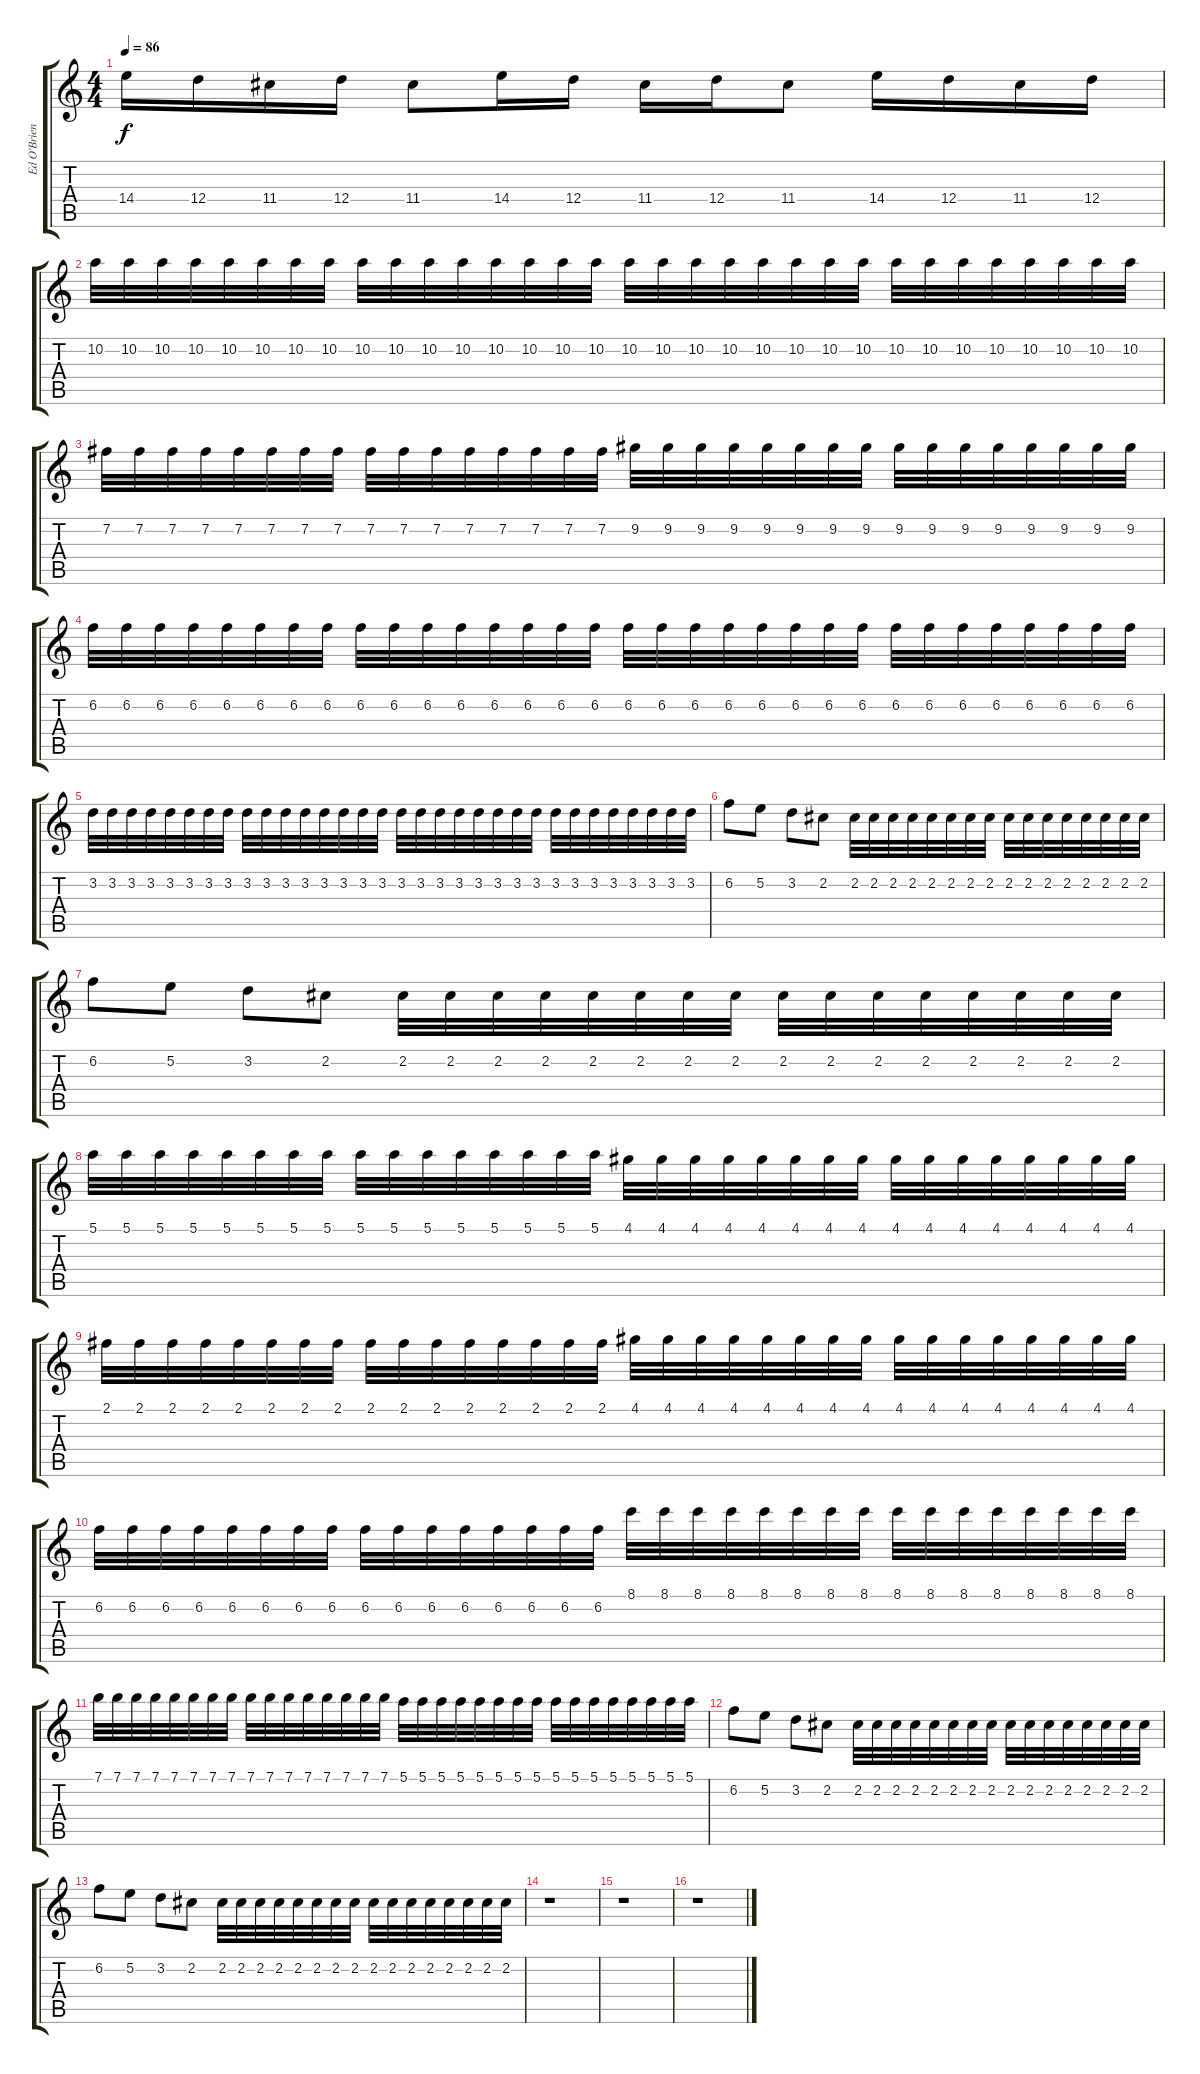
\track ("Ed O'Brien" "Ed O'Brien") {instrument overdrivenguitar}
\staff {score tabs}
\tuning (E4 B3 G3 D3 A2 E2) {hide}
\ts (4 4)
\tempo 86
\clef g2
\ks c
14.4.16{dy f} 12.4.16 11.4.16 12.4.16 11.4.8 14.4.16 12.4.16 11.4.16 12.4.16 11.4.8 14.4.16 12.4.16 11.4.16 12.4.16 |
10.2.32 10.2.32 10.2.32 10.2.32 10.2.32 10.2.32 10.2.32 10.2.32 10.2.32 10.2.32 10.2.32 10.2.32 10.2.32 10.2.32 10.2.32 10.2.32 10.2.32 10.2.32 10.2.32 10.2.32 10.2.32 10.2.32 10.2.32 10.2.32 10.2.32 10.2.32 10.2.32 10.2.32 10.2.32 10.2.32 10.2.32 10.2.32 |
7.2.32 7.2.32 7.2.32 7.2.32 7.2.32 7.2.32 7.2.32 7.2.32 7.2.32 7.2.32 7.2.32 7.2.32 7.2.32 7.2.32 7.2.32 7.2.32 9.2.32 9.2.32 9.2.32 9.2.32 9.2.32 9.2.32 9.2.32 9.2.32 9.2.32 9.2.32 9.2.32 9.2.32 9.2.32 9.2.32 9.2.32 9.2.32 |
6.2.32 6.2.32 6.2.32 6.2.32 6.2.32 6.2.32 6.2.32 6.2.32 6.2.32 6.2.32 6.2.32 6.2.32 6.2.32 6.2.32 6.2.32 6.2.32 6.2.32 6.2.32 6.2.32 6.2.32 6.2.32 6.2.32 6.2.32 6.2.32 6.2.32 6.2.32 6.2.32 6.2.32 6.2.32 6.2.32 6.2.32 6.2.32 |
3.2.32 3.2.32 3.2.32 3.2.32 3.2.32 3.2.32 3.2.32 3.2.32 3.2.32 3.2.32 3.2.32 3.2.32 3.2.32 3.2.32 3.2.32 3.2.32 3.2.32 3.2.32 3.2.32 3.2.32 3.2.32 3.2.32 3.2.32 3.2.32 3.2.32 3.2.32 3.2.32 3.2.32 3.2.32 3.2.32 3.2.32 3.2.32 |
6.2.8 5.2.8 3.2.8 2.2.8 2.2.32 2.2.32 2.2.32 2.2.32 2.2.32 2.2.32 2.2.32 2.2.32 2.2.32 2.2.32 2.2.32 2.2.32 2.2.32 2.2.32 2.2.32 2.2.32 |
6.2.8 5.2.8 3.2.8 2.2.8 2.2.32 2.2.32 2.2.32 2.2.32 2.2.32 2.2.32 2.2.32 2.2.32 2.2.32 2.2.32 2.2.32 2.2.32 2.2.32 2.2.32 2.2.32 2.2.32 |
5.1.32 5.1.32 5.1.32 5.1.32 5.1.32 5.1.32 5.1.32 5.1.32 5.1.32 5.1.32 5.1.32 5.1.32 5.1.32 5.1.32 5.1.32 5.1.32 4.1.32 4.1.32 4.1.32 4.1.32 4.1.32 4.1.32 4.1.32 4.1.32 4.1.32 4.1.32 4.1.32 4.1.32 4.1.32 4.1.32 4.1.32 4.1.32 |
2.1.32 2.1.32 2.1.32 2.1.32 2.1.32 2.1.32 2.1.32 2.1.32 2.1.32 2.1.32 2.1.32 2.1.32 2.1.32 2.1.32 2.1.32 2.1.32 4.1.32 4.1.32 4.1.32 4.1.32 4.1.32 4.1.32 4.1.32 4.1.32 4.1.32 4.1.32 4.1.32 4.1.32 4.1.32 4.1.32 4.1.32 4.1.32 |
6.2.32 6.2.32 6.2.32 6.2.32 6.2.32 6.2.32 6.2.32 6.2.32 6.2.32 6.2.32 6.2.32 6.2.32 6.2.32 6.2.32 6.2.32 6.2.32 8.1.32 8.1.32 8.1.32 8.1.32 8.1.32 8.1.32 8.1.32 8.1.32 8.1.32 8.1.32 8.1.32 8.1.32 8.1.32 8.1.32 8.1.32 8.1.32 |
7.1.32 7.1.32 7.1.32 7.1.32 7.1.32 7.1.32 7.1.32 7.1.32 7.1.32 7.1.32 7.1.32 7.1.32 7.1.32 7.1.32 7.1.32 7.1.32 5.1.32 5.1.32 5.1.32 5.1.32 5.1.32 5.1.32 5.1.32 5.1.32 5.1.32 5.1.32 5.1.32 5.1.32 5.1.32 5.1.32 5.1.32 5.1.32 |
6.2.8 5.2.8 3.2.8 2.2.8 2.2.32 2.2.32 2.2.32 2.2.32 2.2.32 2.2.32 2.2.32 2.2.32 2.2.32 2.2.32 2.2.32 2.2.32 2.2.32 2.2.32 2.2.32 2.2.32 |
6.2.8 5.2.8 3.2.8 2.2.8 2.2.32 2.2.32 2.2.32 2.2.32 2.2.32 2.2.32 2.2.32 2.2.32 2.2.32 2.2.32 2.2.32 2.2.32 2.2.32 2.2.32 2.2.32 2.2.32 |
r.1 |
r.1 |
r.1
